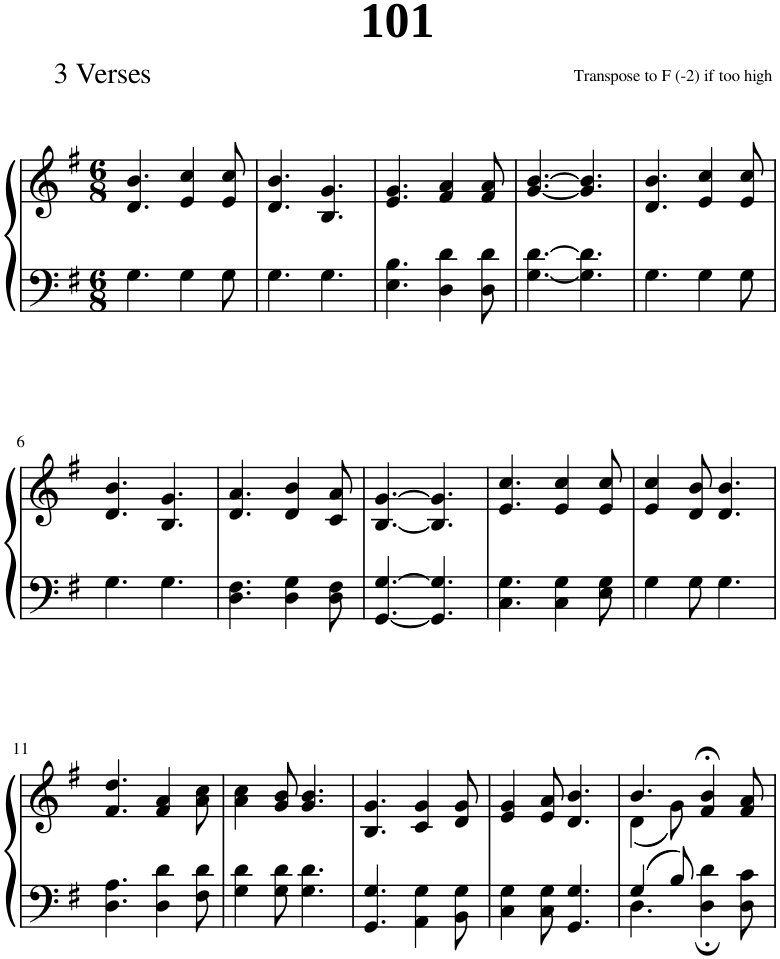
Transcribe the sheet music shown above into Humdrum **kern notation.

**kern	**kern
*part1	*part1
*staff2	*staff1
*I"Piano	*
*I'Pno.	*
*clefF4	*clefG2
*k[f#]	*k[f#]
*M6/8	*M6/8
=1	=1
4.G\	4.d/ 4.b/
4G\	4e/ 4cc/
8G\	8e/ 8cc/
=2	=2
4.G\	4.d/ 4.b/
4.G\	4.B/ 4.g/
=3	=3
4.E\ 4.B\	4.e/ 4.g/
4D\ 4d\	4f#/ 4a/
8D\ 8d\	8f#/ 8a/
=4	=4
[4.G\ [4.d\	[4.g/ [4.b/
4.G\] 4.d\]	4.g/] 4.b/]
=5	=5
4.G\	4.d/ 4.b/
4G\	4e/ 4cc/
8G\	8e/ 8cc/
!!LO:LB:g=z
=6	=6
4.G\	4.d/ 4.b/
4.G\	4.B/ 4.g/
=7	=7
4.D\ 4.F#\	4.d/ 4.a/
4D\ 4G\	4d/ 4b/
8D\ 8F#\	8c/ 8a/
=8	=8
[4.GG/ [4.G/	[4.B/ [4.g/
4.GG/] 4.G/]	4.B/] 4.g/]
=9	=9
4.C\ 4.G\	4.e/ 4.cc/
4C\ 4G\	4e/ 4cc/
8E\ 8G\	8e/ 8cc/
=10	=10
4G\	4e/ 4cc/
8G\	8d/ 8b/
4.G\	4.d/ 4.b/
!!LO:LB:g=z
=11	=11
4.D\ 4.A\	4.f#/ 4.dd/
4D\ 4d\	4f#/ 4a/
8F#\ 8d\	8a\ 8cc\
=12	=12
4G\ 4d\	4a\ 4cc\
8G\ 8d\	8g/ 8b/
4.G\ 4.d\	4.g/ 4.b/
=13	=13
4.GG/ 4.G/	4.B/ 4.g/
4AA\ 4G\	4c/ 4g/
8BB\ 8G\	8d/ 8g/
=14	=14
4C\ 4G\	4e/ 4g/
8C\ 8G\	8e/ 8a/
4.GG/ 4.G/	4.d/ 4.b/
=15	=15
*^	*^
4G/	4.D\	4.b/	(4d\
8B/	.	.	8g\)
4.ryy	4D\; 4d\;	4f#/;< 4b/;<	4.ryy
.	8D\ 8c\	8f#/ 8a/	.
*v	*v	*	*
*	*v	*v
=	=
*-	*-
